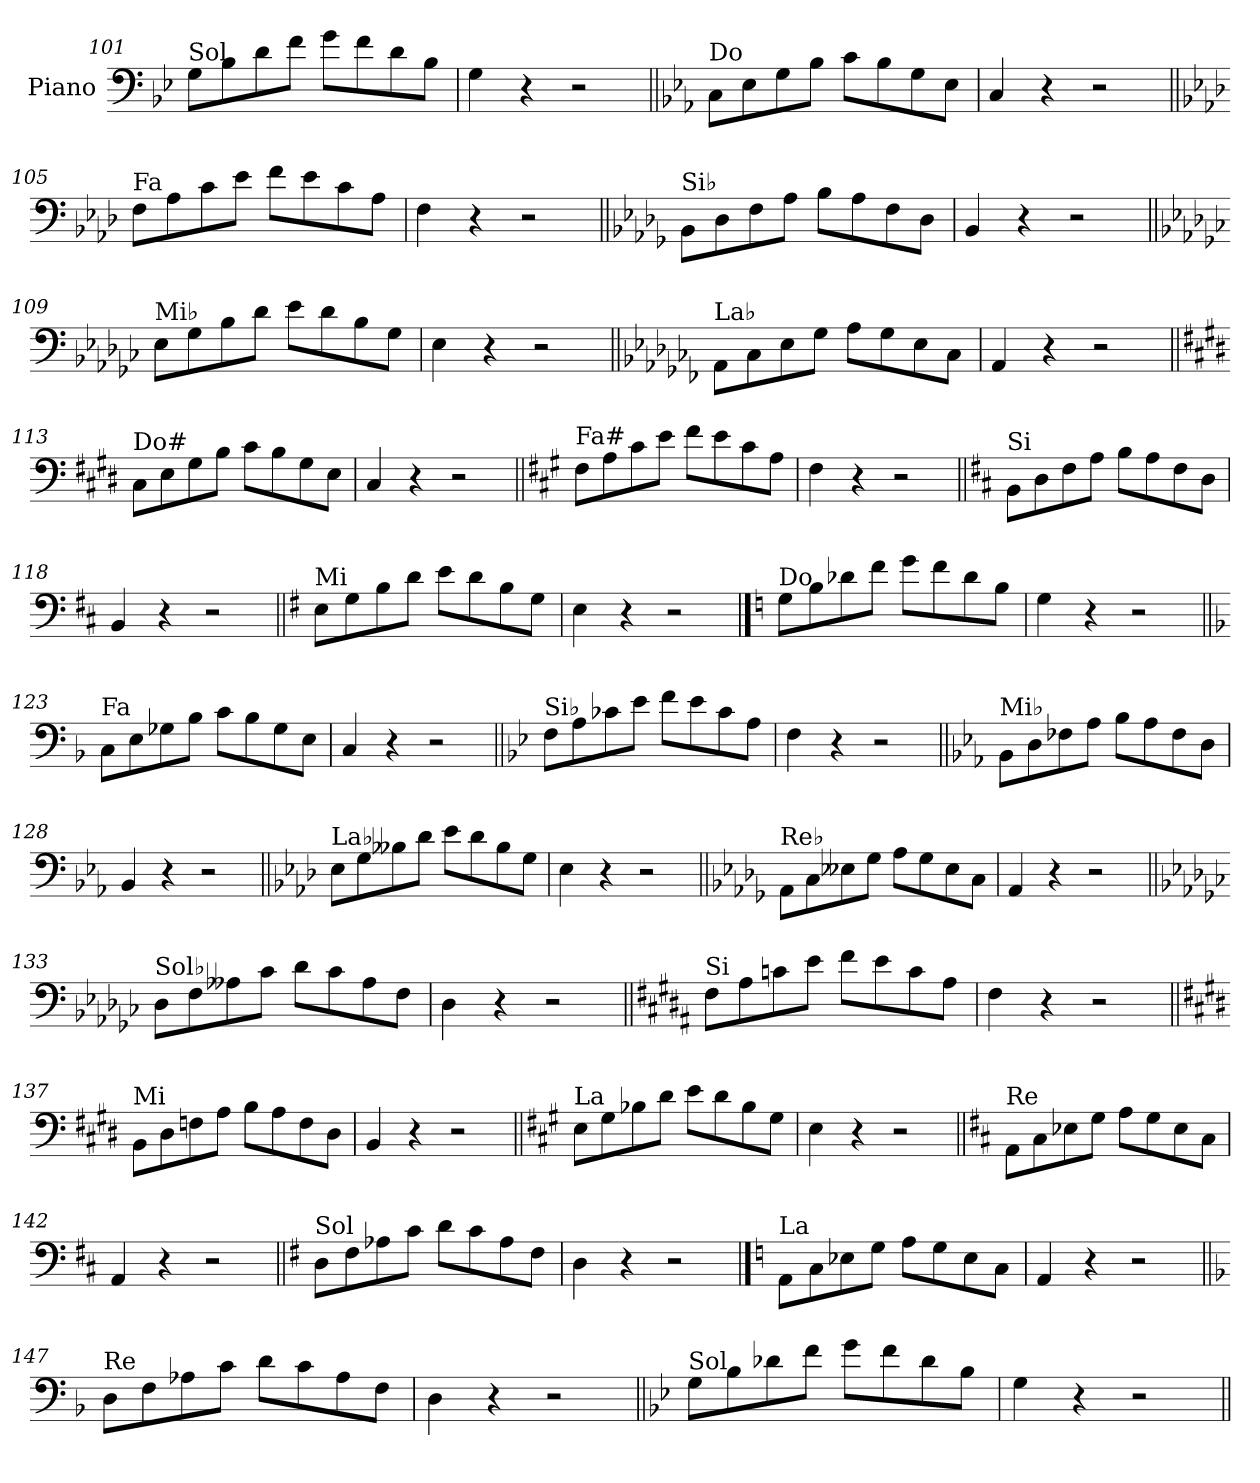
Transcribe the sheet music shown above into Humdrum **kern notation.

**kern
*part1
*staff1
*I"Piano
*I'Pno.
*clefF4
*k[b-e-]
=101
!LO:TX:a:t=Sol
8G\L
8B-\
8d\
8f\J
8g\L
8f\
8d\
8B-\J
=102
4G\
4r
2r
!!LO:LB:g=z
=103||
*k[b-e-a-]
!LO:TX:a:t=Do
8C\L
8E-\
8G\
8B-\J
8c\L
8B-\
8G\
8E-\J
=104
4C/
4r
2r
=105||
*k[b-e-a-d-]
!LO:TX:a:t=Fa
8F\L
8A-\
8c\
8e-\J
8f\L
8e-\
8c\
8A-\J
=106
4F\
4r
2r
=107||
*k[b-e-a-d-g-]
!LO:TX:a:t=Si♭
8BB-\L
8D-\
8F\
8A-\J
8B-\L
8A-\
8F\
8D-\J
=108
4BB-/
4r
2r
!!LO:LB:g=z
=109||
*k[b-e-a-d-g-c-]
!LO:TX:a:t=Mi♭
8E-\L
8G-\
8B-\
8d-\J
8e-\L
8d-\
8B-\
8G-\J
=110
4E-\
4r
2r
=111||
*k[b-e-a-d-g-c-f-]
!LO:TX:a:t=La♭
8AA-\L
8C-\
8E-\
8G-\J
8A-\L
8G-\
8E-\
8C-\J
=112
4AA-/
4r
2r
=113||
*k[f#c#g#d#]
!LO:TX:a:t=Do#
8C#\L
8E\
8G#\
8B\J
8c#\L
8B\
8G#\
8E\J
=114
4C#/
4r
2r
!!LO:LB:g=z
=115||
*k[f#c#g#]
!LO:TX:a:t=Fa#
8F#\L
8A\
8c#\
8e\J
8f#\L
8e\
8c#\
8A\J
=116
4F#\
4r
2r
=117||
*k[f#c#]
!LO:TX:a:t=Si
8BB\L
8D\
8F#\
8A\J
8B\L
8A\
8F#\
8D\J
=118
4BB/
4r
2r
=119||
*k[f#]
!LO:TX:a:t=Mi
8E\L
8G\
8B\
8d\J
8e\L
8d\
8B\
8G\J
=120
4E\
4r
2r
!!LO:LB:g=z
==121
*k[]
!LO:TX:a:t=Do
8G\L
8B\
8d-X\
8f\J
8g\L
8f\
8d-\
8B\J
=122
4G\
4r
2r
=123||
*k[b-]
!LO:TX:a:t=Fa
8C\L
8E\
8G-X\
8B-\J
8c\L
8B-\
8G-\
8E\J
=124
4C/
4r
2r
=125||
*k[b-e-]
!LO:TX:a:t=Si♭
8F\L
8A\
8c-X\
8e-\J
8f\L
8e-\
8c-\
8A\J
=126
4F\
4r
2r
!!LO:LB:g=z
=127||
*k[b-e-a-]
!LO:TX:a:t=Mi♭
8BB-\L
8D\
8F-X\
8A-\J
8B-\L
8A-\
8F-\
8D\J
=128
4BB-/
4r
2r
=129||
*k[b-e-a-d-]
!LO:TX:a:t=La♭
8E-\L
8G\
8B--X\
8d-\J
8e-\L
8d-\
8B--\
8G\J
=130
4E-\
4r
2r
=131||
*k[b-e-a-d-g-]
!LO:TX:a:t=Re♭
8AA-\L
8C\
8E--X\
8G-\J
8A-\L
8G-\
8E--\
8C\J
=132
4AA-/
4r
2r
!!LO:LB:g=z
=133||
*k[b-e-a-d-g-c-]
!LO:TX:a:t=Sol♭
8D-\L
8F\
8A--X\
8c-\J
8d-\L
8c-\
8A--\
8F\J
=134
4D-\
4r
2r
=135||
*k[f#c#g#d#a#]
!LO:TX:a:t=Si
8F#\L
8A#\
8cn\
8e\J
8f#\L
8e\
8c\
8A#\J
=136
4F#\
4r
2r
=137||
*k[f#c#g#d#]
!LO:TX:a:t=Mi
8BB\L
8D#\
8Fn\
8A\J
8B\L
8A\
8F\
8D#\J
=138
4BB/
4r
2r
!!LO:LB:g=z
=139||
*k[f#c#g#]
!LO:TX:a:t=La
8E\L
8G#\
8B-X\
8d\J
8e\L
8d\
8B-\
8G#\J
=140
4E\
4r
2r
=141||
*k[f#c#]
!LO:TX:a:t=Re
8AA\L
8C#\
8E-X\
8G\J
8A\L
8G\
8E-\
8C#\J
=142
4AA/
4r
2r
=143||
*k[f#]
!LO:TX:a:t=Sol
8D\L
8F#\
8A-X\
8c\J
8d\L
8c\
8A-\
8F#\J
=144
4D\
4r
2r
!!LO:PB:g=z
==145
*k[]
!LO:TX:a:t=La
8AA\L
8C\
8E-X\
8G\J
8A\L
8G\
8E-\
8C\J
=146
4AA/
4r
2r
=147||
*k[b-]
!LO:TX:a:t=Re
8D\L
8F\
8A-X\
8c\J
8d\L
8c\
8A-\
8F\J
=148
4D\
4r
2r
=149||
*k[b-e-]
!LO:TX:a:t=Sol
8G\L
8B-\
8d-X\
8f\J
8g\L
8f\
8d-\
8B-\J
=150
4G\
4r
2r
=||
*-
